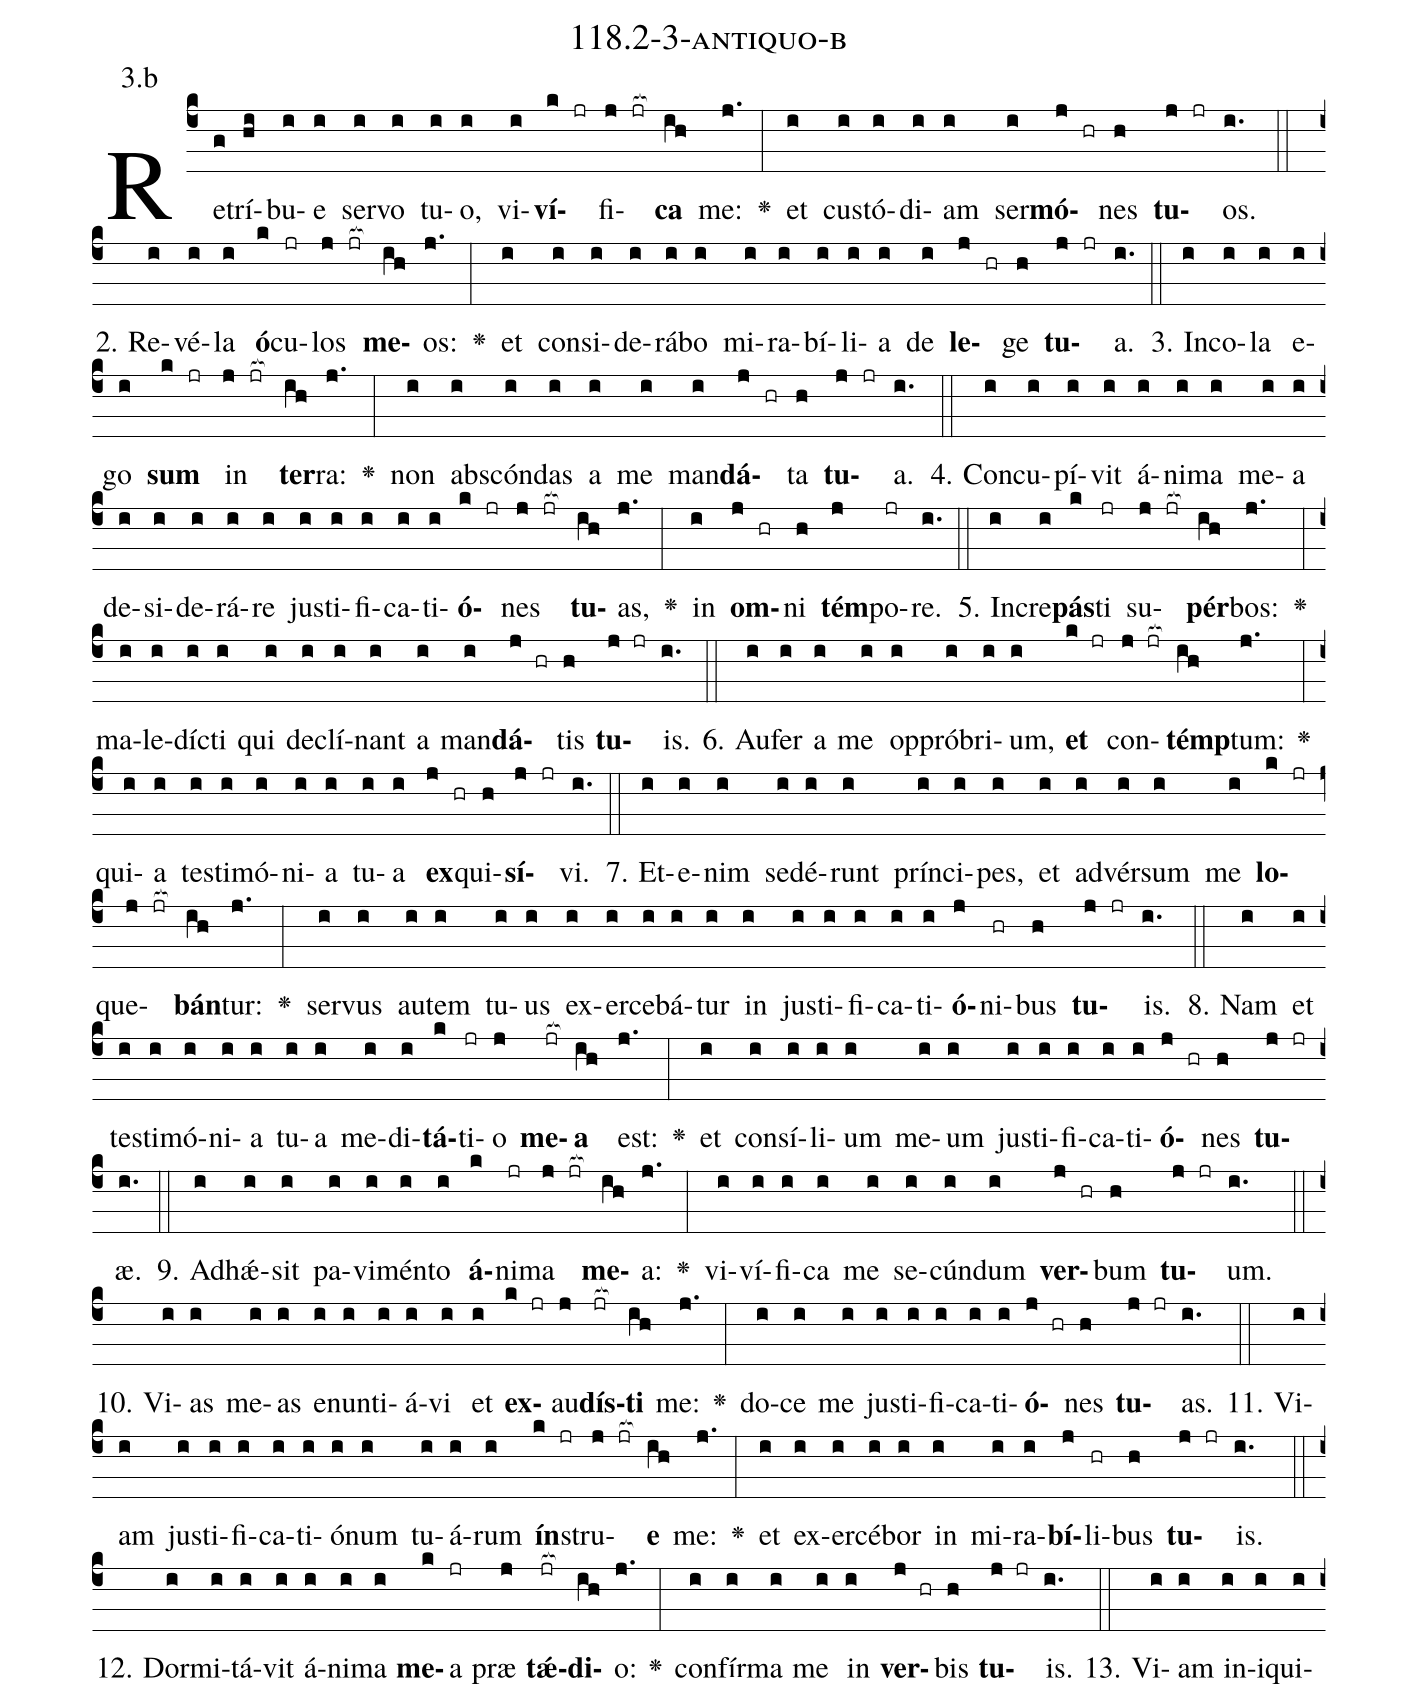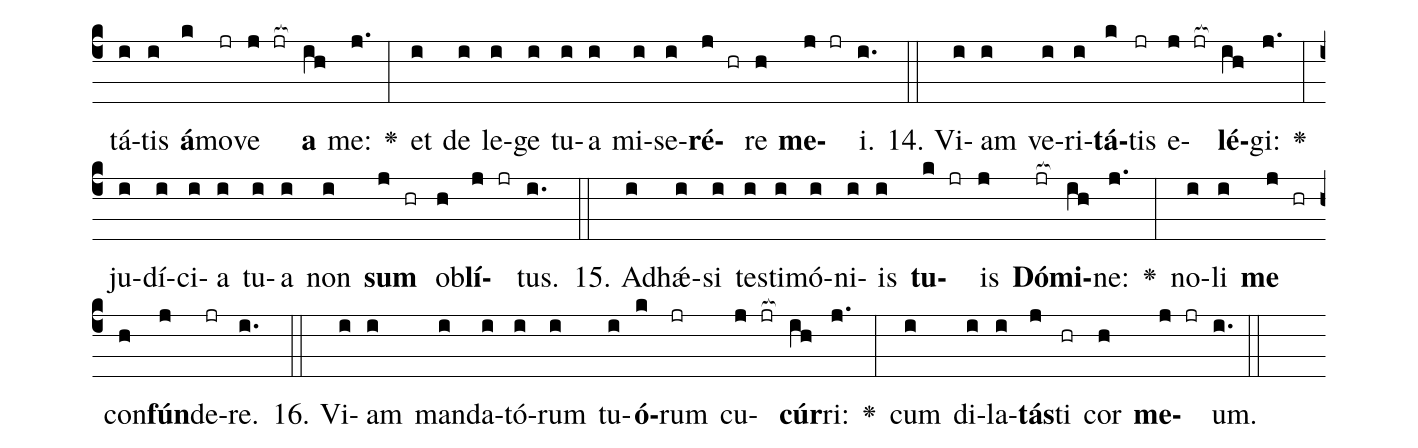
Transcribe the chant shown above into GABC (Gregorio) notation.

name: 118.2-3-antiquo-b;
annotation: 3.b;
%%
(c4)Re(g)trí(hi)bu(i)e(i) ser(i)vo(i) tu(i)o,(i) vi(i)<b>ví</b>(k jr)fi(j jr[ocb:1{])<b>ca</b>(ih[ocb:0}]) me:(j.) <v>\greheightstar</v>(:) et(i) cus(i)tó(i)di(i)am(i) ser(i)<b>mó</b>(j hr)nes(h) <b>tu</b>(j jr)os.(i.) (::)
2. Re(i)vé(i)la(i) <b>ó</b>(k)cu(jr)los(j jr[ocb:1{]) <b>me</b>(ih[ocb:0}])os:(j.) <v>\greheightstar</v>(:) et(i) con(i)si(i)de(i)rá(i)bo(i) mi(i)ra(i)bí(i)li(i)a(i) de(i) <b>le</b>(j hr)ge(h) <b>tu</b>(j jr)a.(i.) (::)
3. In(i)co(i)la(i) e(i)go(i) <b>sum</b>(k jr) in(j jr[ocb:1{]) <b>ter</b>(ih[ocb:0}])ra:(j.) <v>\greheightstar</v>(:) non(i) abs(i)cón(i)das(i) a(i) me(i) man(i)<b>dá</b>(j hr)ta(h) <b>tu</b>(j jr)a.(i.) (::)
4. Con(i)cu(i)pí(i)vit(i) á(i)ni(i)ma(i) me(i)a(i) de(i)si(i)de(i)rá(i)re(i) jus(i)ti(i)fi(i)ca(i)ti(i)<b>ó</b>(k jr)nes(j jr[ocb:1{]) <b>tu</b>(ih[ocb:0}])as,(j.) <v>\greheightstar</v>(:) in(i) <b>om</b>(j hr)ni(h) <b>tém</b>(j)po(jr)re.(i.) (::)
5. In(i)cre(i)<b>pás</b>(k)ti(jr) su(j jr[ocb:1{])<b>pér</b>(ih[ocb:0}])bos:(j.) <v>\greheightstar</v>(:) ma(i)le(i)díc(i)ti(i) qui(i) de(i)clí(i)nant(i) a(i) man(i)<b>dá</b>(j hr)tis(h) <b>tu</b>(j jr)is.(i.) (::)
6. Au(i)fer(i) a(i) me(i) op(i)pró(i)bri(i)um,(i) <b>et</b>(k jr) con(j jr[ocb:1{])<b>témp</b>(ih[ocb:0}])tum:(j.) <v>\greheightstar</v>(:) qui(i)a(i) tes(i)ti(i)mó(i)ni(i)a(i) tu(i)a(i) <b>ex</b>(j hr)qui(h)<b>sí</b>(j jr)vi.(i.) (::)
7. Et(i)e(i)nim(i) se(i)dé(i)runt(i) prín(i)ci(i)pes,(i) et(i) ad(i)vér(i)sum(i) me(i) <b>lo</b>(k jr)que(j jr[ocb:1{])<b>bán</b>(ih[ocb:0}])tur:(j.) <v>\greheightstar</v>(:) ser(i)vus(i) au(i)tem(i) tu(i)us(i) ex(i)er(i)ce(i)bá(i)tur(i) in(i) jus(i)ti(i)fi(i)ca(i)ti(i)<b>ó</b>(j)ni(hr)bus(h) <b>tu</b>(j jr)is.(i.) (::)
8. Nam(i) et(i) tes(i)ti(i)mó(i)ni(i)a(i) tu(i)a(i) me(i)di(i)<b>tá</b>(k)ti(jr)o(j) <b>me</b>(jr[ocb:1{])<b>a</b>(ih[ocb:0}]) est:(j.) <v>\greheightstar</v>(:) et(i) con(i)sí(i)li(i)um(i) me(i)um(i) jus(i)ti(i)fi(i)ca(i)ti(i)<b>ó</b>(j hr)nes(h) <b>tu</b>(j jr)æ.(i.) (::)
9. Ad(i)hǽ(i)sit(i) pa(i)vi(i)mén(i)to(i) <b>á</b>(k)ni(jr)ma(j jr[ocb:1{]) <b>me</b>(ih[ocb:0}])a:(j.) <v>\greheightstar</v>(:) vi(i)ví(i)fi(i)ca(i) me(i) se(i)cún(i)dum(i) <b>ver</b>(j hr)bum(h) <b>tu</b>(j jr)um.(i.) (::)
10. Vi(i)as(i) me(i)as(i) e(i)nun(i)ti(i)á(i)vi(i) et(i) <b>ex</b>(k jr)au(j)<b>dís</b>(jr[ocb:1{])<b>ti</b>(ih[ocb:0}]) me:(j.) <v>\greheightstar</v>(:) do(i)ce(i) me(i) jus(i)ti(i)fi(i)ca(i)ti(i)<b>ó</b>(j hr)nes(h) <b>tu</b>(j jr)as.(i.) (::)
11. Vi(i)am(i) jus(i)ti(i)fi(i)ca(i)ti(i)ó(i)num(i) tu(i)á(i)rum(i) <b>ín</b>(k jr)stru(j jr[ocb:1{])<b>e</b>(ih[ocb:0}]) me:(j.) <v>\greheightstar</v>(:) et(i) ex(i)er(i)cé(i)bor(i) in(i) mi(i)ra(i)<b>bí</b>(j)li(hr)bus(h) <b>tu</b>(j jr)is.(i.) (::)
12. Dor(i)mi(i)tá(i)vit(i) á(i)ni(i)ma(i) <b>me</b>(k)a(jr) præ(j) <b>tǽ</b>(jr[ocb:1{])<b>di</b>(ih[ocb:0}])o:(j.) <v>\greheightstar</v>(:) con(i)fír(i)ma(i) me(i) in(i) <b>ver</b>(j hr)bis(h) <b>tu</b>(j jr)is.(i.) (::)
13. Vi(i)am(i) in(i)i(i)qui(i)tá(i)tis(i) <b>á</b>(k)mo(jr)ve(j jr[ocb:1{]) <b>a</b>(ih[ocb:0}]) me:(j.) <v>\greheightstar</v>(:) et(i) de(i) le(i)ge(i) tu(i)a(i) mi(i)se(i)<b>ré</b>(j hr)re(h) <b>me</b>(j jr)i.(i.) (::)
14. Vi(i)am(i) ve(i)ri(i)<b>tá</b>(k)tis(jr) e(j jr[ocb:1{])<b>lé</b>(ih[ocb:0}])gi:(j.) <v>\greheightstar</v>(:) ju(i)dí(i)ci(i)a(i) tu(i)a(i) non(i) <b>sum</b>(j hr) ob(h)<b>lí</b>(j jr)tus.(i.) (::)
15. Ad(i)hǽ(i)si(i) tes(i)ti(i)mó(i)ni(i)is(i) <b>tu</b>(k jr)is(j) <b>Dó</b>(jr[ocb:1{])<b>mi</b>(ih[ocb:0}])ne:(j.) <v>\greheightstar</v>(:) no(i)li(i) <b>me</b>(j hr) con(h)<b>fún</b>(j)de(jr)re.(i.) (::)
16. Vi(i)am(i) man(i)da(i)tó(i)rum(i) tu(i)<b>ó</b>(k)rum(jr) cu(j jr[ocb:1{])<b>cúr</b>(ih[ocb:0}])ri:(j.) <v>\greheightstar</v>(:) cum(i) di(i)la(i)<b>tás</b>(j)ti(hr) cor(h) <b>me</b>(j jr)um.(i.) (::)
